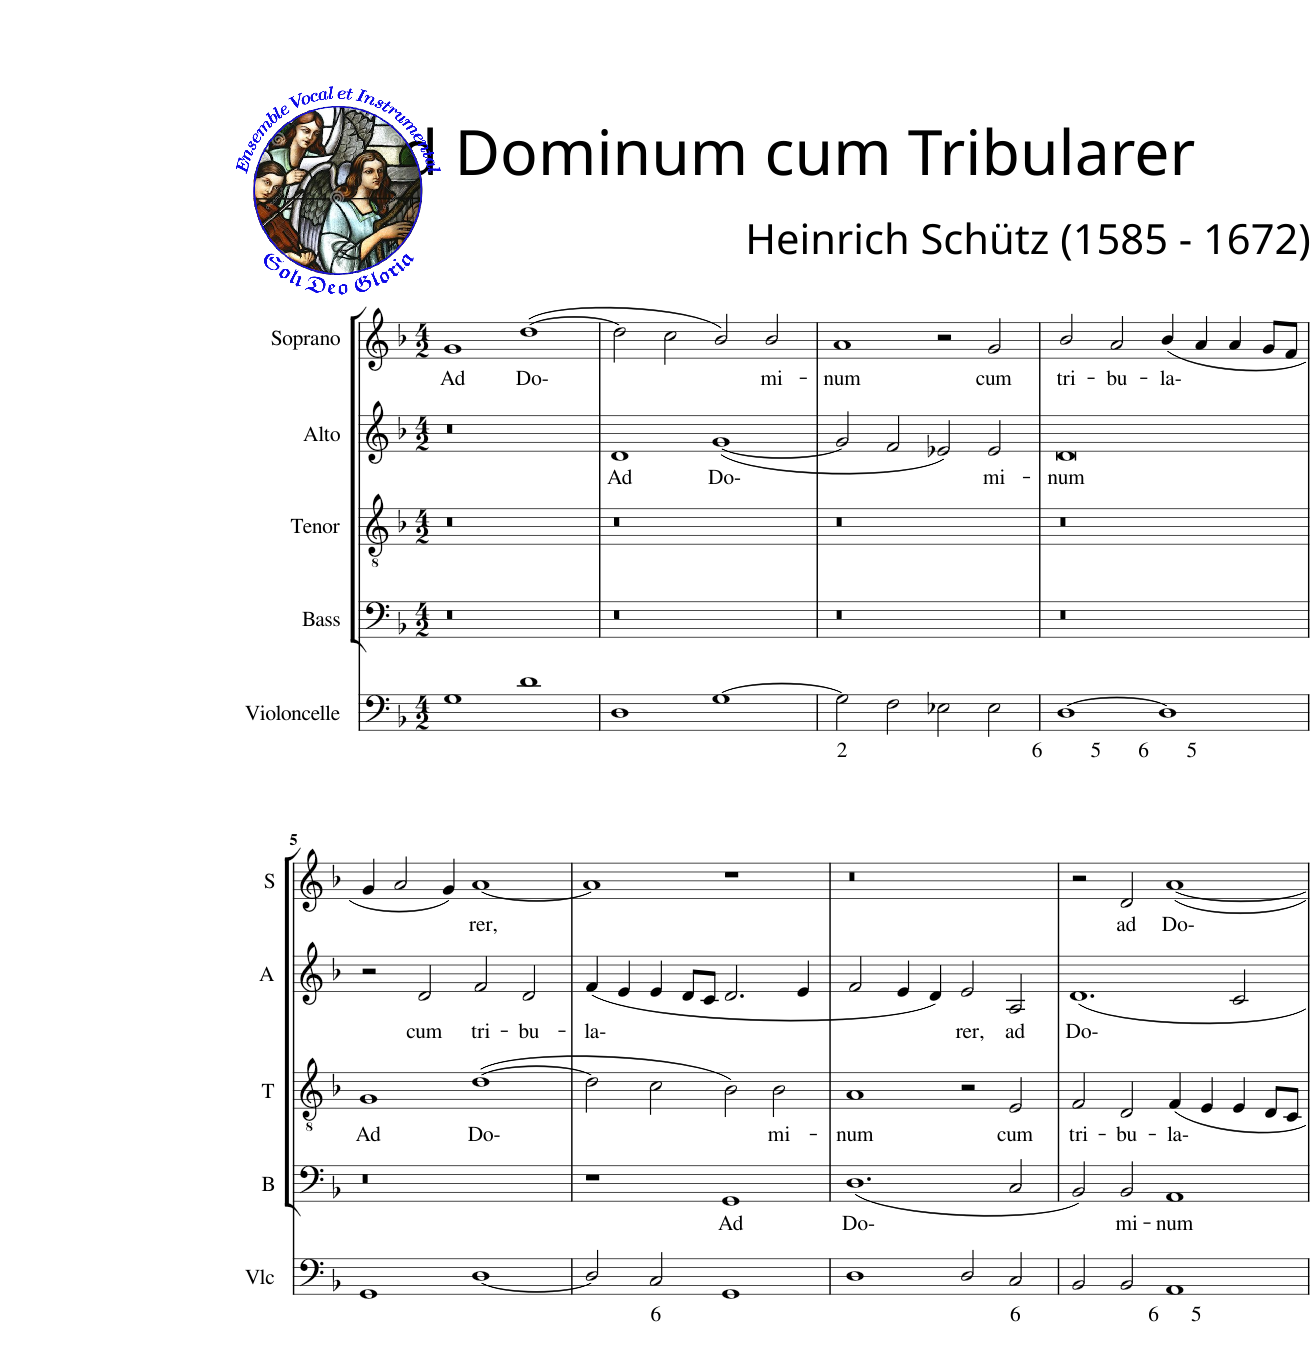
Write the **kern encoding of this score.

**kern	**text	**kern	**text	**kern	**text	**kern	**text	**kern	**text
*part5	*part5	*part4	*part4	*part3	*part3	*part2	*part2	*part1	*part1
*staff5	*staff5	*staff4	*staff4	*staff3	*staff3	*staff2	*staff2	*staff1	*staff1
*I"Violoncelle	*	*I"Bass	*	*I"Tenor	*	*I"Alto	*	*I"Soprano	*
*I'Vlc	*	*I'B	*	*I'T	*	*I'A	*	*I'S	*
*clefF4	*	*clefF4	*	*clefGv2	*	*clefG2	*	*clefG2	*
*k[b-]	*	*k[b-]	*	*k[b-]	*	*k[b-]	*	*k[b-]	*
*F:	*	*F:	*	*F:	*	*F:	*	*F:	*
*M4/2	*	*M4/2	*	*M4/2	*	*M4/2	*	*M4/2	*
=1	=1	=1	=1	=1	=1	=1	=1	=1	=1
!	!	!	!	!	!	!	!	!	!LO:LY:b
1G	.	0r	.	0r	.	0r	.	1g	Ad
!	!	!	!	!	!	!	!	!	!LO:LY:b
1d	.	.	.	.	.	.	.	(>[1dd	Do-
=2	=2	=2	=2	=2	=2	=2	=2	=2	=2
!	!	!	!	!	!	!	!LO:LY:b	!	!
1D	.	0r	.	0r	.	1d	Ad	2dd\]	.
.	.	.	.	.	.	.	.	2cc\	.
!	!	!	!	!	!	!	!LO:LY:b	!	!
[1G	.	.	.	.	.	(<[1g	Do-	2b-/)	.
!	!	!	!	!	!	!	!	!	!LO:LY:b
.	.	.	.	.	.	.	.	2b-/	mi-
=3	=3	=3	=3	=3	=3	=3	=3	=3	=3
!	!LO:LY:b	!	!	!	!	!	!	!	!LO:LY:b
2G\]	2	0r	.	0r	.	2g/]	.	1a	-num
2F\	.	.	.	.	.	2f/	.	.	.
2E-X\	.	.	.	.	.	2e-X/)	.	2r	.
!	!	!	!	!	!	!	!LO:LY:b	!	!LO:LY:b
2E-\	.	.	.	.	.	2e-/	mi-	2g/	cum
=4	=4	=4	=4	=4	=4	=4	=4	=4	=4
!	!LO:LY:b	!	!	!	!	!	!LO:LY:b	!	!LO:LY:b
[1D	6 5	0r	.	0r	.	0d	-num	2b-/	tri-
!	!	!	!	!	!	!	!	!	!LO:LY:b
.	.	.	.	.	.	.	.	2a/	-bu-
!	!LO:LY:b	!	!	!	!	!	!	!	!LO:LY:b
1D]	6 5	.	.	.	.	.	.	(<4b-/	-la-
.	.	.	.	.	.	.	.	4a/	.
.	.	.	.	.	.	.	.	4a/	.
.	.	.	.	.	.	.	.	8g/L	.
.	.	.	.	.	.	.	.	8f/J	.
!!LO:LB:g=z
=5	=5	=5	=5	=5	=5	=5	=5	=5	=5
!	!	!	!	!	!LO:LY:b	!	!	!	!
1GG	.	0r	.	1G	Ad	2r	.	4g/	.
.	.	.	.	.	.	.	.	2a/	.
!	!	!	!	!	!	!	!LO:LY:b	!	!
.	.	.	.	.	.	2d/	cum	.	.
.	.	.	.	.	.	.	.	4g/)	.
!	!	!	!	!	!LO:LY:b	!	!LO:LY:b	!	!LO:LY:b
[1D	.	.	.	(>[1d	Do-	2f/	tri-	[1a	rer,
!	!	!	!	!	!	!	!LO:LY:b	!	!
.	.	.	.	.	.	2d/	-bu-	.	.
=6	=6	=6	=6	=6	=6	=6	=6	=6	=6
!	!	!	!	!	!	!	!LO:LY:b	!	!
2D/]	.	1r	.	2d\]	.	(<4f/	-la-	1a]	.
.	.	.	.	.	.	4e/	.	.	.
!	!LO:LY:b	!	!	!	!	!	!	!	!
2C/	6	.	.	2c\	.	4e/	.	.	.
.	.	.	.	.	.	8d/L	.	.	.
.	.	.	.	.	.	8c/J	.	.	.
!	!	!	!LO:LY:b	!	!	!	!	!	!
1GG	.	1GG	Ad	2B-\)	.	2.d/	.	1r	.
!	!	!	!	!	!LO:LY:b	!	!	!	!
.	.	.	.	2B-\	mi-	.	.	.	.
.	.	.	.	.	.	4e/	.	.	.
=7	=7	=7	=7	=7	=7	=7	=7	=7	=7
!	!	!	!LO:LY:b	!	!LO:LY:b	!	!	!	!
1D	.	(<1.D	Do-	1A	-num	2f/	.	0r	.
.	.	.	.	.	.	4e/	.	.	.
.	.	.	.	.	.	4d/)	.	.	.
!	!	!	!	!	!	!	!LO:LY:b	!	!
2D/	.	.	.	2r	.	2e/	rer,	.	.
!	!LO:LY:b	!	!	!	!LO:LY:b	!	!LO:LY:b	!	!
2C/	6	2C/	.	2E/	cum	2A/	ad	.	.
=8	=8	=8	=8	=8	=8	=8	=8	=8	=8
!	!	!	!	!	!LO:LY:b	!	!LO:LY:b	!	!
2BB-/	.	2BB-/)	.	2F/	tri-	1.d	Do-	2r	.
!	!	!	!LO:LY:b	!	!LO:LY:b	!	!	!	!LO:LY:b
2BB-/	.	2BB-/	mi-	2D/	-bu-	.	.	2d/	ad
!	!LO:LY:b	!	!LO:LY:b	!	!LO:LY:b	!	!	!	!LO:LY:b
1AA	6 5	1AA	-num	4F/	-la-	.	.	[1a	Do-
.	.	.	.	4E/	.	.	.	.	.
.	.	.	.	4E/	.	2c/	.	.	.
.	.	.	.	8D/L	.	.	.	.	.
.	.	.	.	8C/J	.	.	.	.	.
=	=	=	=	=	=	=	=	=	=
*-	*-	*-	*-	*-	*-	*-	*-	*-	*-
